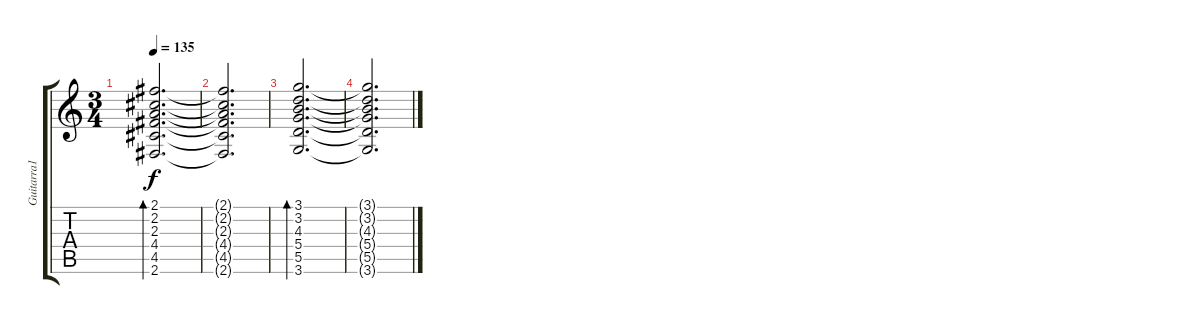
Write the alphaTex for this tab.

\track ("Guitarra1" "Guitarra1") {instrument acousticguitarsteel}
\staff {score tabs}
\tuning (E4 B3 G3 D3 A2 E2) {hide}
\ts (3 4)
\tempo 135
\clef g2
\ks c
(2.1 2.2 2.3 4.4 4.5 2.6).2{d bd 240 dy f} |
(2.1{t} 2.2{t} 2.3{t} 4.4{t} 4.5{t} 2.6{t}).2{d} |
(3.1 3.2 4.3 5.4 5.5 3.6).2{d bd 240} |
(3.1{t} 3.2{t} 4.3{t} 5.4{t} 5.5{t} 3.6{t}).2{d}
